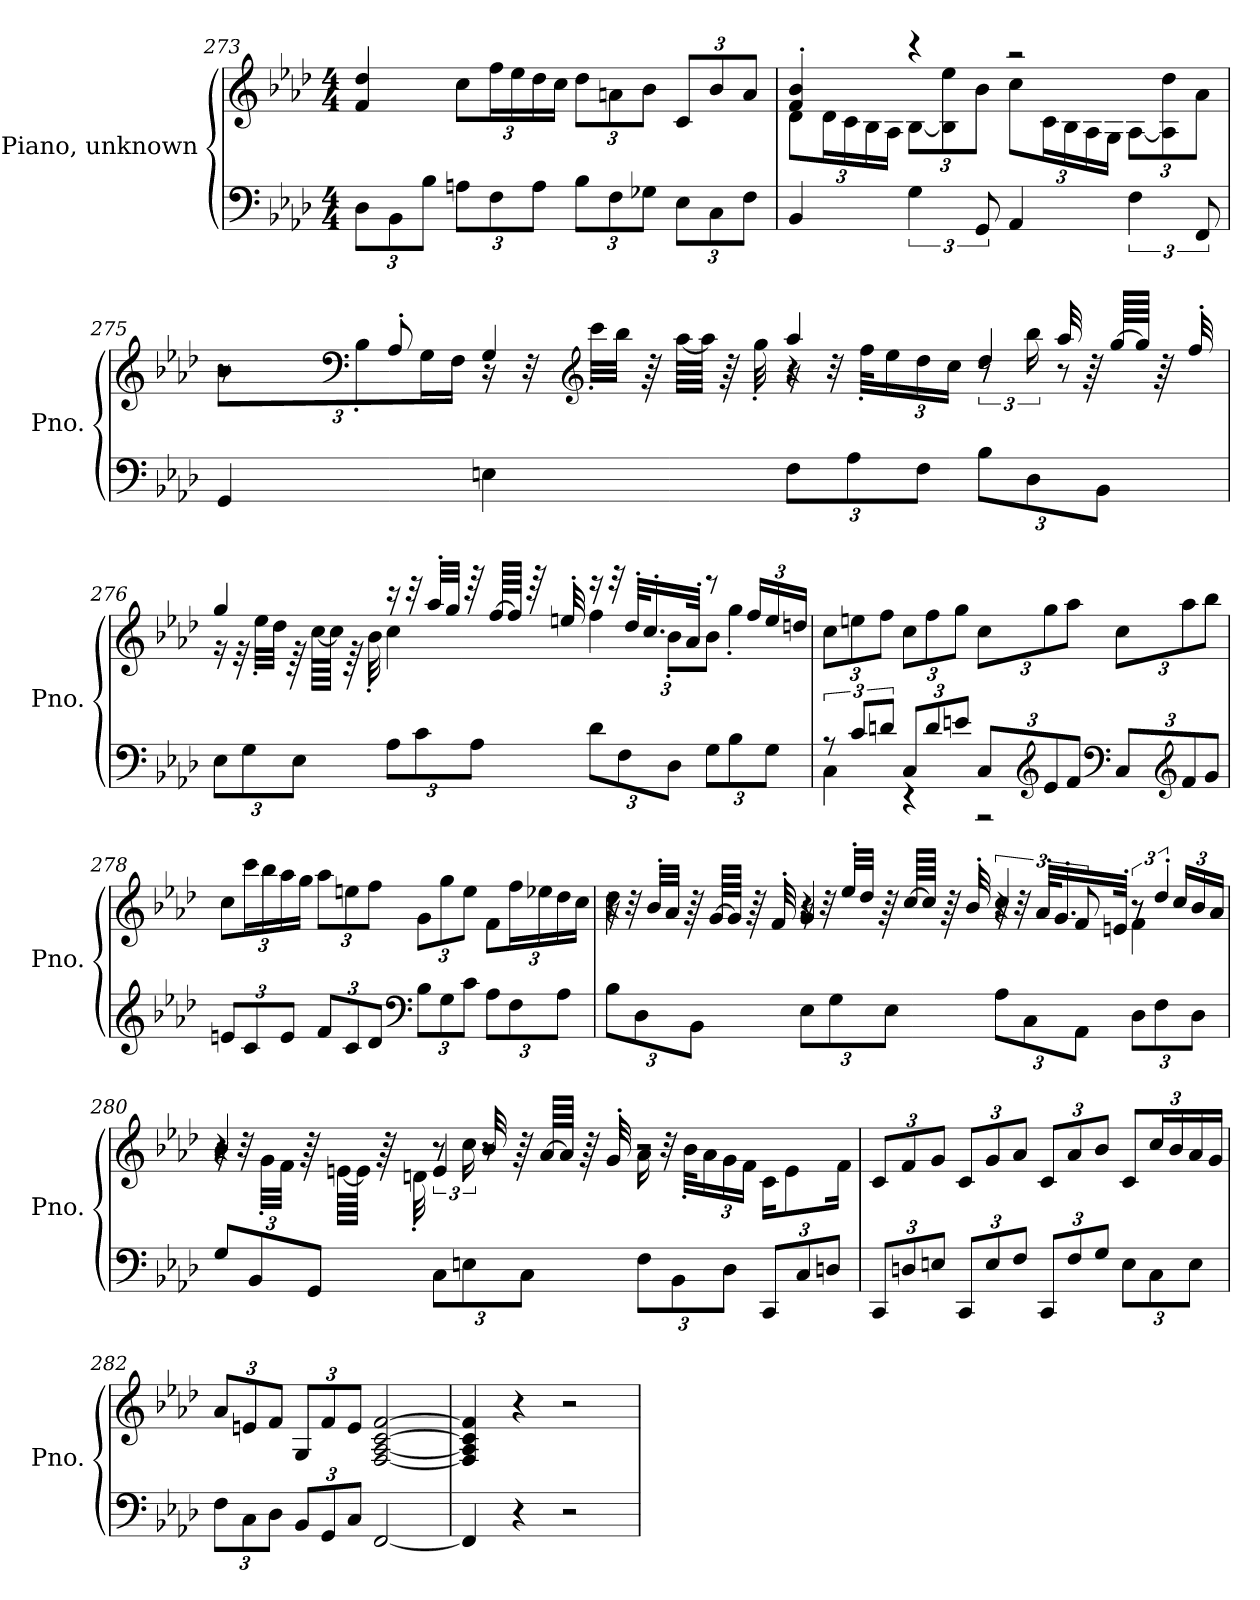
**kern	**kern
*part1	*part1
*staff2	*staff1
*I"Piano, unknown	*
*I'Pno.	*
!!LO:LB:g=z
*clefF4	*clefG2
*k[b-e-a-d-]	*k[b-e-a-d-]
*M4/4	*M4/4
*Xbrackettup	*
=273	=273
12D-\L	4f/ 4dd-/
12BB-\	.
12B-\J	.
*	*Xbrackettup
12An\L	12cc\L
12F\	24ff\L
.	24ee-\
12A\J	24dd-\
.	24cc\JJ
12B-\L	12dd-\L
12F\	12an\
12G-X\J	12b-\J
12E-\L	12c/L
12C\	12b-/
12F\J	12a/J
=274	=274
*	*^
4BB-/	4f/' 4b-/'	12d-\L
.	.	24d-\L
.	.	24c\
.	.	24B-\
.	.	24A-\JJ
*brackettup	*	*
6G\	4r	[12B-\L
.	.	12B-\] 12ee-\
12GG/	.	12b-\J
4AA-/	2r	12cc\L
.	.	24c\L
.	.	24B-\
.	.	24A-\
.	.	24G\JJ
6F\	.	[12A-\L
.	.	12A-\] 12dd-\
12FF/	.	12a-\J
!!LO:LB:g=z
=275	=275	=275
*	*	*^
4GG/	2r	12b-\L	8r
*	*clefF4	*	*
.	.	12B-'\	.
.	.	.	8A-'/
.	.	24G\L	.
.	.	24F\JJ	.
4En\	.	16r	4G/
.	.	32r	.
*	*clefG2	*	*
.	.	32ccc'\LLL	.
.	.	32bb-\JJJ	.
.	.	64r	.
.	.	[64aa-\LLLL	.
.	.	64aa-\JJJJ]	.
.	.	64r	.
.	.	32gg'\	.
*Xbrackettup	*	*	*
12F\L	4r	16r	4aa-/
.	.	32r	.
12A-\	.	.	.
.	.	32ff'\KLL	.
.	.	24ee-\	.
12F\J	.	24dd-\	.
.	.	24cc\JJ	.
*	*	*brackettup	*
12B-\L	4dd-/	12r	8r
12D-\	.	24bb-\	.
.	.	8r	32aa-/
.	.	.	64r
12BB-\J	.	.	.
.	.	.	[64gg/LLLL
.	.	.	64gg/JJJJ]
.	.	.	64r
.	.	.	32ff'/
*	*	*v	*v
!!LO:PB:g=z
=276	=276	=276
12E-\L	4gg/	16r
.	.	32r
12G\	.	.
.	.	32ee-'\LLL
.	.	32dd-\JJJ
.	.	64r
12E-\J	.	.
.	.	[64cc\LLLL
.	.	64cc\JJJJ]
.	.	64r
.	.	32b-'\
12A-\L	16r	4cc\
.	32r	.
12c\	.	.
.	32aa-'/LLL	.
.	32gg/JJJ	.
.	64r	.
12A-\J	.	.
.	[64ff/LLLL	.
.	64ff/JJJJ]	.
.	64r	.
.	32een'/	.
12d-\L	16r	6ff\
.	32r	.
12F\	.	.
.	32dd-'/KLL	.
.	16.cc'/	.
12D-\J	.	12b-'\L
.	32a-'/JJk	.
12G\L	8r	12b-\J
12B-\	.	6gg'\
*	*Xbrackettup	*
.	24ff/LL	.
12G\J	24ee/	.
.	24ddn/JJ	.
*	*v	*v
!!LO:LB:g=z
=277	=277
*brackettup	*
*^	*
12r	4C\	12cc\L
12c/L	.	12een\
12dn/J	.	12ff\J
*Xbrackettup	*	*
12C/L	4r	12cc\L
12d/	.	12ff\
12en/J	.	12gg\J
12C/L	2r	12cc\L
*clefG2	*	*
12e/	.	12gg\
12f/J	.	12aa-\J
*clefF4	*	*
12C/L	.	12cc\L
*clefG2	*	*
12f/	.	12aa-\
12g/J	.	12bb-\J
*v	*v	*
=278	=278
12en/L	12cc\L
12c/	24ccc\L
.	24bb-\
12e/J	24aa-\
.	24gg\JJ
12f/L	12aa-\L
12c/	12een\
12d-/J	12ff\J
*clefF4	*
12B-\L	12g\L
12G\	12gg\
12c\J	12ee\J
12A-\L	12f\L
12F\	24ff\L
.	24ee-X\
12A-\J	24dd-\
.	24cc\JJ
!!LO:LB:g=z
=279	=279
*	*^
*	*	*^
12B-\L	16r	4dd-\	4r
.	32r	.	.
12D-\	.	.	.
.	32b-'/LLL	.	.
.	32a-/JJJ	.	.
.	64r	.	.
12BB-\J	.	.	.
.	[64g/LLLL	.	.
.	64g/JJJJ]	.	.
.	64r	.	.
.	32f'/	.	.
12E-\L	16r	4r	4g/
.	32r	.	.
12G\	.	.	.
.	32ee-'/LLL	.	.
.	32dd-/JJJ	.	.
.	64r	.	.
12E-\J	.	.	.
.	[64cc/LLLL	.	.
.	64cc/JJJJ]	.	.
.	64r	.	.
.	32b-'/	.	.
*	*brackettup	*	*
12A-\L	6cc/	4r	16r
.	.	.	32r
12C\	.	.	.
.	.	.	32a-'/KLL
.	.	.	16.g'/
12AA-\J	12f'/	.	.
.	.	.	32en'/JJk
12D-\L	12r	4f\	8r
12F\	6dd-'/	.	.
*	*	*	*Xbrackettup
.	.	.	24cc/LL
12D-\J	.	.	24b-/
.	.	.	24a-/JJ
!!LO:LB:g=z	!!	!!
=280	=280	=280	=280
12G/L	4b-/	16r	4r
.	.	32r	.
12BB-/	.	.	.
.	.	32g'\LLL	.
.	.	32f\JJJ	.
.	.	64r	.
12GG/J	.	.	.
.	.	[64en\LLLL	.
.	.	64e\JJJJ]	.
.	.	64r	.
.	.	32dn'\	.
*	*	*brackettup	*
12C\L	8r	12r	4e/
12En\	.	24cc\	.
.	32b-/	8r	.
.	64r	.	.
12C\J	.	.	.
.	[64a-/LLLL	.	.
.	64a-/JJJJ]	.	.
.	64r	.	.
.	32g'/	.	.
12F\L	2r	16a-\	2r
.	.	32r	.
12BB-\	.	.	.
.	.	32b-'\KLL	.
*	*	*Xbrackettup	*
.	.	24a-\	.
12D-\J	.	24g\	.
.	.	24f\JJ	.
12CC/L	.	16c\KL	.
.	.	8e\	.
12C/	.	.	.
12Dn/J	.	.	.
.	.	16f\Jk	.
*	*v	*v	*v
!!LO:LB:g=z
=281	=281
12CC/L	12c/L
12Dn/	12f/
12En/J	12g/J
12CC/L	12c/L
12E/	12g/
12F/J	12a-/J
12CC/L	12c/L
12F/	12a-/
12G/J	12b-/J
12E\L	12c/L
12C\	24cc/L
.	24b-/
12E\J	24a-/
.	24g/JJ
=282	=282
12F\L	12a-/L
12C\	12en/
12D-\J	12f/J
12BB-/L	12G/L
12GG/	12f/
12C/J	12e/J
[2FF/	[2F/ [2A-/ [2c/ [2f/
=283	=283
4FF/]	4F/] 4A-/] 4c/] 4f/]
4r	4r
2r	2r
=	=
*-	*-
